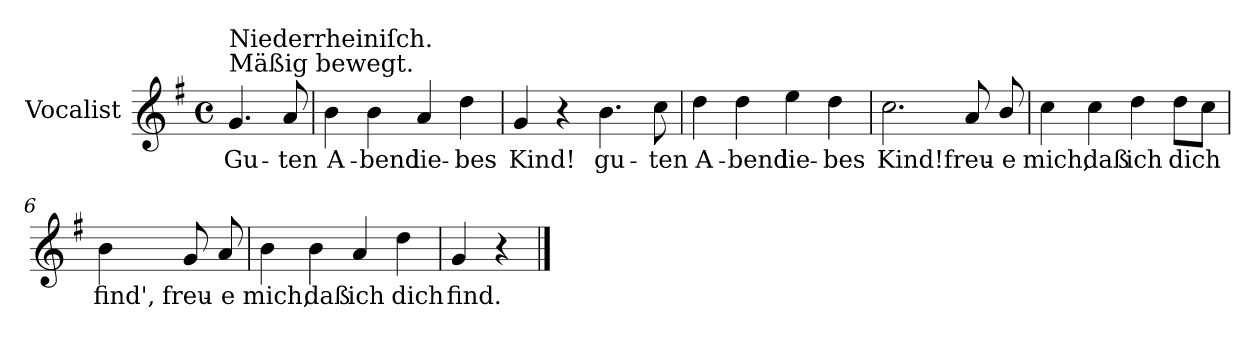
**kern	**text
*part1	*part1
*staff1	*staff1
*I"Vocalist	*
*k[f#]	*
*G:	*
*M4/4	*
*met(c)	*
=	=
!LO:TX:a:t=Mäßig bewegt.	!
!LO:TX:a:t=Niederrheiniſch.	!
4.g	Gu-
8a	-ten
=1	=1
4b	A-
4b	-bend
4a	lie-
4dd	-bes
=2	=2
4g	Kind!
4r	.
4.b	gu-
8cc	-ten
=3	=3
4dd	A-
4dd	-bend
4ee	lie-
4dd	-bes
=4	=4
2.cc	Kind!
8a	freu-
8b/	-e
=5	=5
4cc	mich,
4cc	daß
4dd	ich
8ddL	dich
8ccJ	.
=6	=6
!LO:N:vis=4	!
2.b	find',
8g	freu-
8a	-e
=7	=7
4b	mich,
4b	daß
4a	ich
4dd	dich
=8	=8
4g	find.
4r	.
==	==
*-	*-
